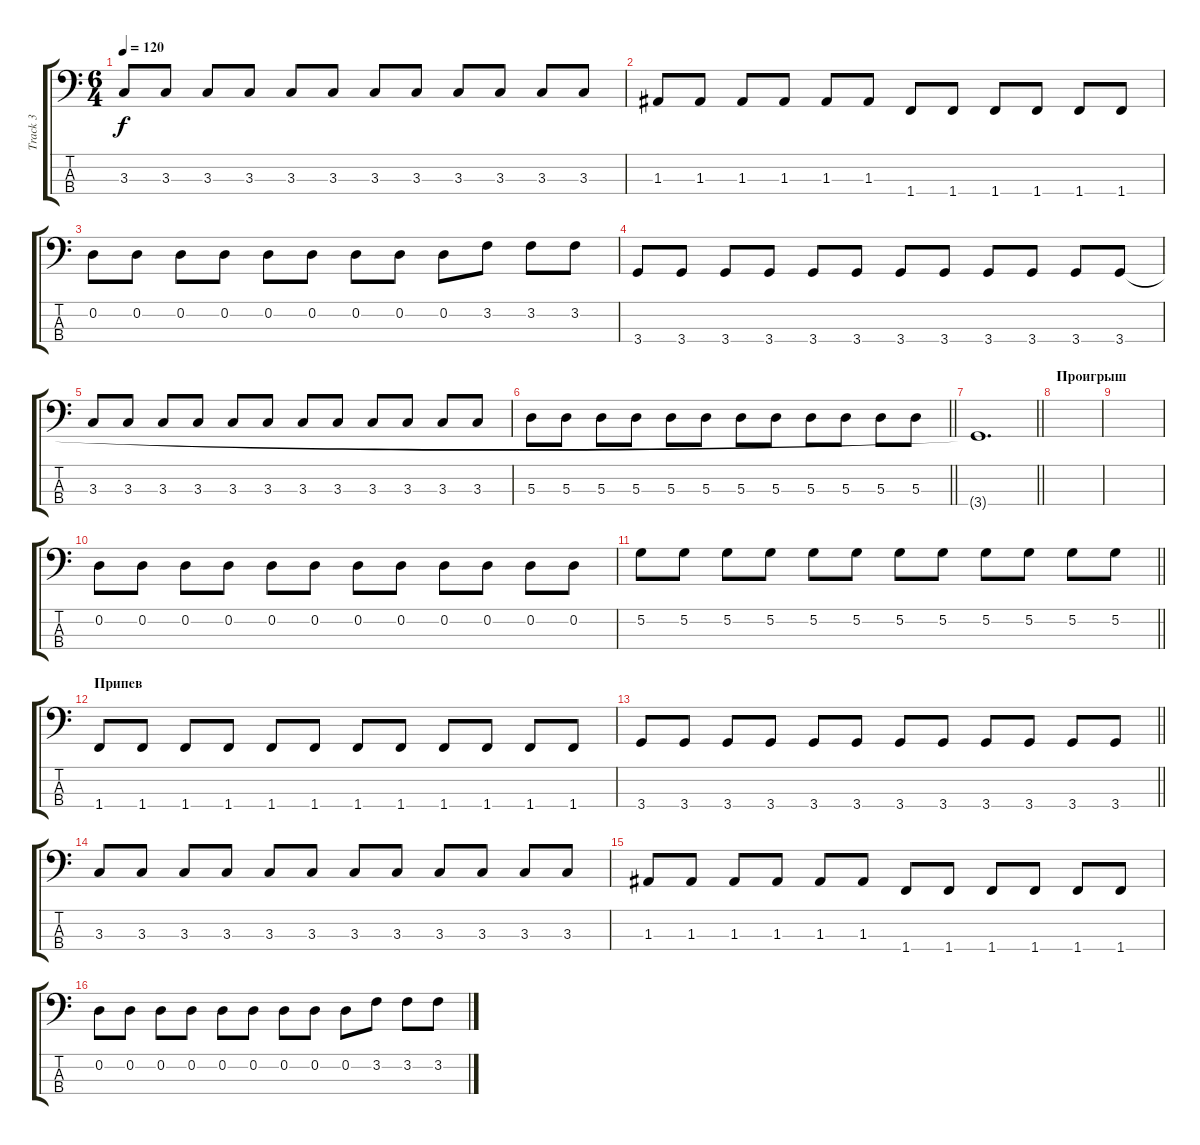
\track ("Track 3" "Track 3") {instrument electricbassfinger}
\staff {score tabs}
\tuning (G2 D2 A1 E1) {hide}
\ts (6 4)
\tempo 120
\clef f4
\ks c
3.3.8{dy f} 3.3.8 3.3.8 3.3.8 3.3.8 3.3.8 3.3.8 3.3.8 3.3.8 3.3.8 3.3.8 3.3.8 |
1.3.8 1.3.8 1.3.8 1.3.8 1.3.8 1.3.8 1.4.8 1.4.8 1.4.8 1.4.8 1.4.8 1.4.8 |
0.2.8 0.2.8 0.2.8 0.2.8 0.2.8 0.2.8 0.2.8 0.2.8 0.2.8 3.2.8 3.2.8 3.2.8 |
3.4.8 3.4.8 3.4.8 3.4.8 3.4.8 3.4.8 3.4.8 3.4.8 3.4.8 3.4.8 3.4.8 3.4.8 |
3.3.8 3.3.8 3.3.8 3.3.8 3.3.8 3.3.8 3.3.8 3.3.8 3.3.8 3.3.8 3.3.8 3.3.8 |
\barLineRight lightlight
5.3.8 5.3.8 5.3.8 5.3.8 5.3.8 5.3.8 5.3.8 5.3.8 5.3.8 5.3.8 5.3.8 5.3.8 |
\barLineRight lightlight
3.4{t}.1{d} |
\section ("" "Проигрыш")
|
|
0.2.8 0.2.8 0.2.8 0.2.8 0.2.8 0.2.8 0.2.8 0.2.8 0.2.8 0.2.8 0.2.8 0.2.8 |
\barLineRight lightlight
5.2.8 5.2.8 5.2.8 5.2.8 5.2.8 5.2.8 5.2.8 5.2.8 5.2.8 5.2.8 5.2.8 5.2.8 |
\section ("" "Припев")
1.4.8 1.4.8 1.4.8 1.4.8 1.4.8 1.4.8 1.4.8 1.4.8 1.4.8 1.4.8 1.4.8 1.4.8 |
\barLineRight lightlight
3.4.8 3.4.8 3.4.8 3.4.8 3.4.8 3.4.8 3.4.8 3.4.8 3.4.8 3.4.8 3.4.8 3.4.8 |
3.3.8 3.3.8 3.3.8 3.3.8 3.3.8 3.3.8 3.3.8 3.3.8 3.3.8 3.3.8 3.3.8 3.3.8 |
1.3.8 1.3.8 1.3.8 1.3.8 1.3.8 1.3.8 1.4.8 1.4.8 1.4.8 1.4.8 1.4.8 1.4.8 |
0.2.8 0.2.8 0.2.8 0.2.8 0.2.8 0.2.8 0.2.8 0.2.8 0.2.8 3.2.8 3.2.8 3.2.8
